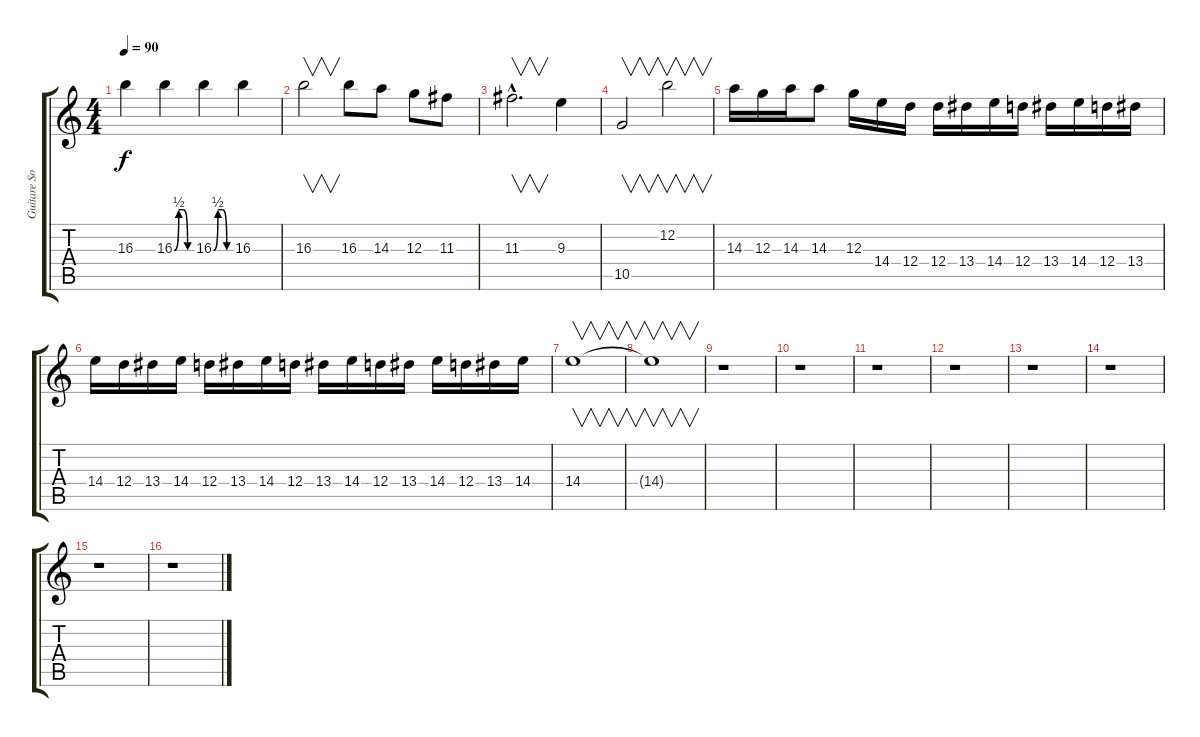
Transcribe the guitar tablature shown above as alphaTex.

\track ("Guitare Solo" "Guitare So") {instrument distortionguitar}
\staff {score tabs}
\tuning (E4 B3 G3 D3 A2 E2) {hide}
\ts (4 4)
\tempo 90
\clef g2
\ks c
16.3.4{dy f} 16.3{be (custom 0 0 15 2 30 2 45 0 60 0)}.4 16.3{be (custom 0 0 15 2 30 2 45 0 60 0)}.4 16.3.4 |
16.3.2{v} 16.3.8 14.3.8 12.3.8 11.3.8 |
11.3{hac}.2{v d} 9.3.4 |
10.5.2{v} 12.2.2{v} |
14.3.16 12.3.16 14.3.16 14.3.8 12.3.16 14.4.16 12.4.16 12.4.16 13.4.16 14.4.16 12.4.16 13.4.16 14.4.16 12.4.16 13.4.16 |
14.4.16 12.4.16 13.4.16 14.4.16 12.4.16 13.4.16 14.4.16 12.4.16 13.4.16 14.4.16 12.4.16 13.4.16 14.4.16 12.4.16 13.4.16 14.4.16 |
14.4.1{v volume 0} |
14.4{t}.1{v} |
r.1 |
r.1 |
r.1 |
r.1 |
r.1 |
r.1 |
r.1 |
r.1
